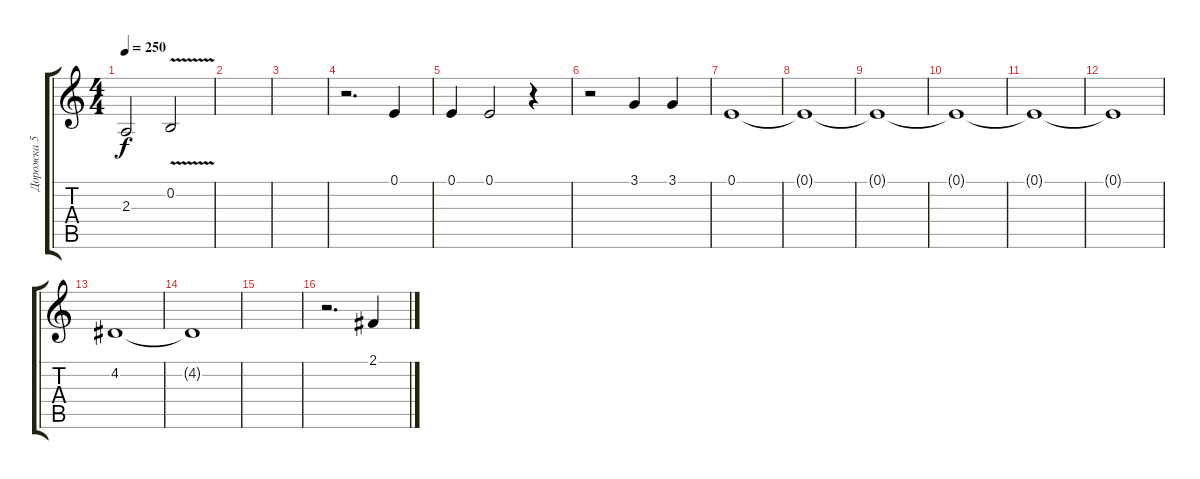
\track ("Дорожка 5" "Дорожка 5") {instrument lead6voice}
\staff {score tabs}
\tuning (E4 B3 G3 D3 A2 E2) {hide}
\ts (4 4)
\tempo 250
\clef g2
\ks c
2.3.2{dy f} 0.2{v}.2 |
|
|
r.2{d} 0.1.4 |
0.1.4 0.1.2 r.4 |
r.2 3.1.4 3.1.4 |
0.1.1 |
0.1{t}.1 |
0.1{t}.1 |
0.1{t}.1 |
0.1{t}.1 |
0.1{t}.1 |
4.2.1 |
4.2{t}.1 |
|
r.2{d} 2.1.4
